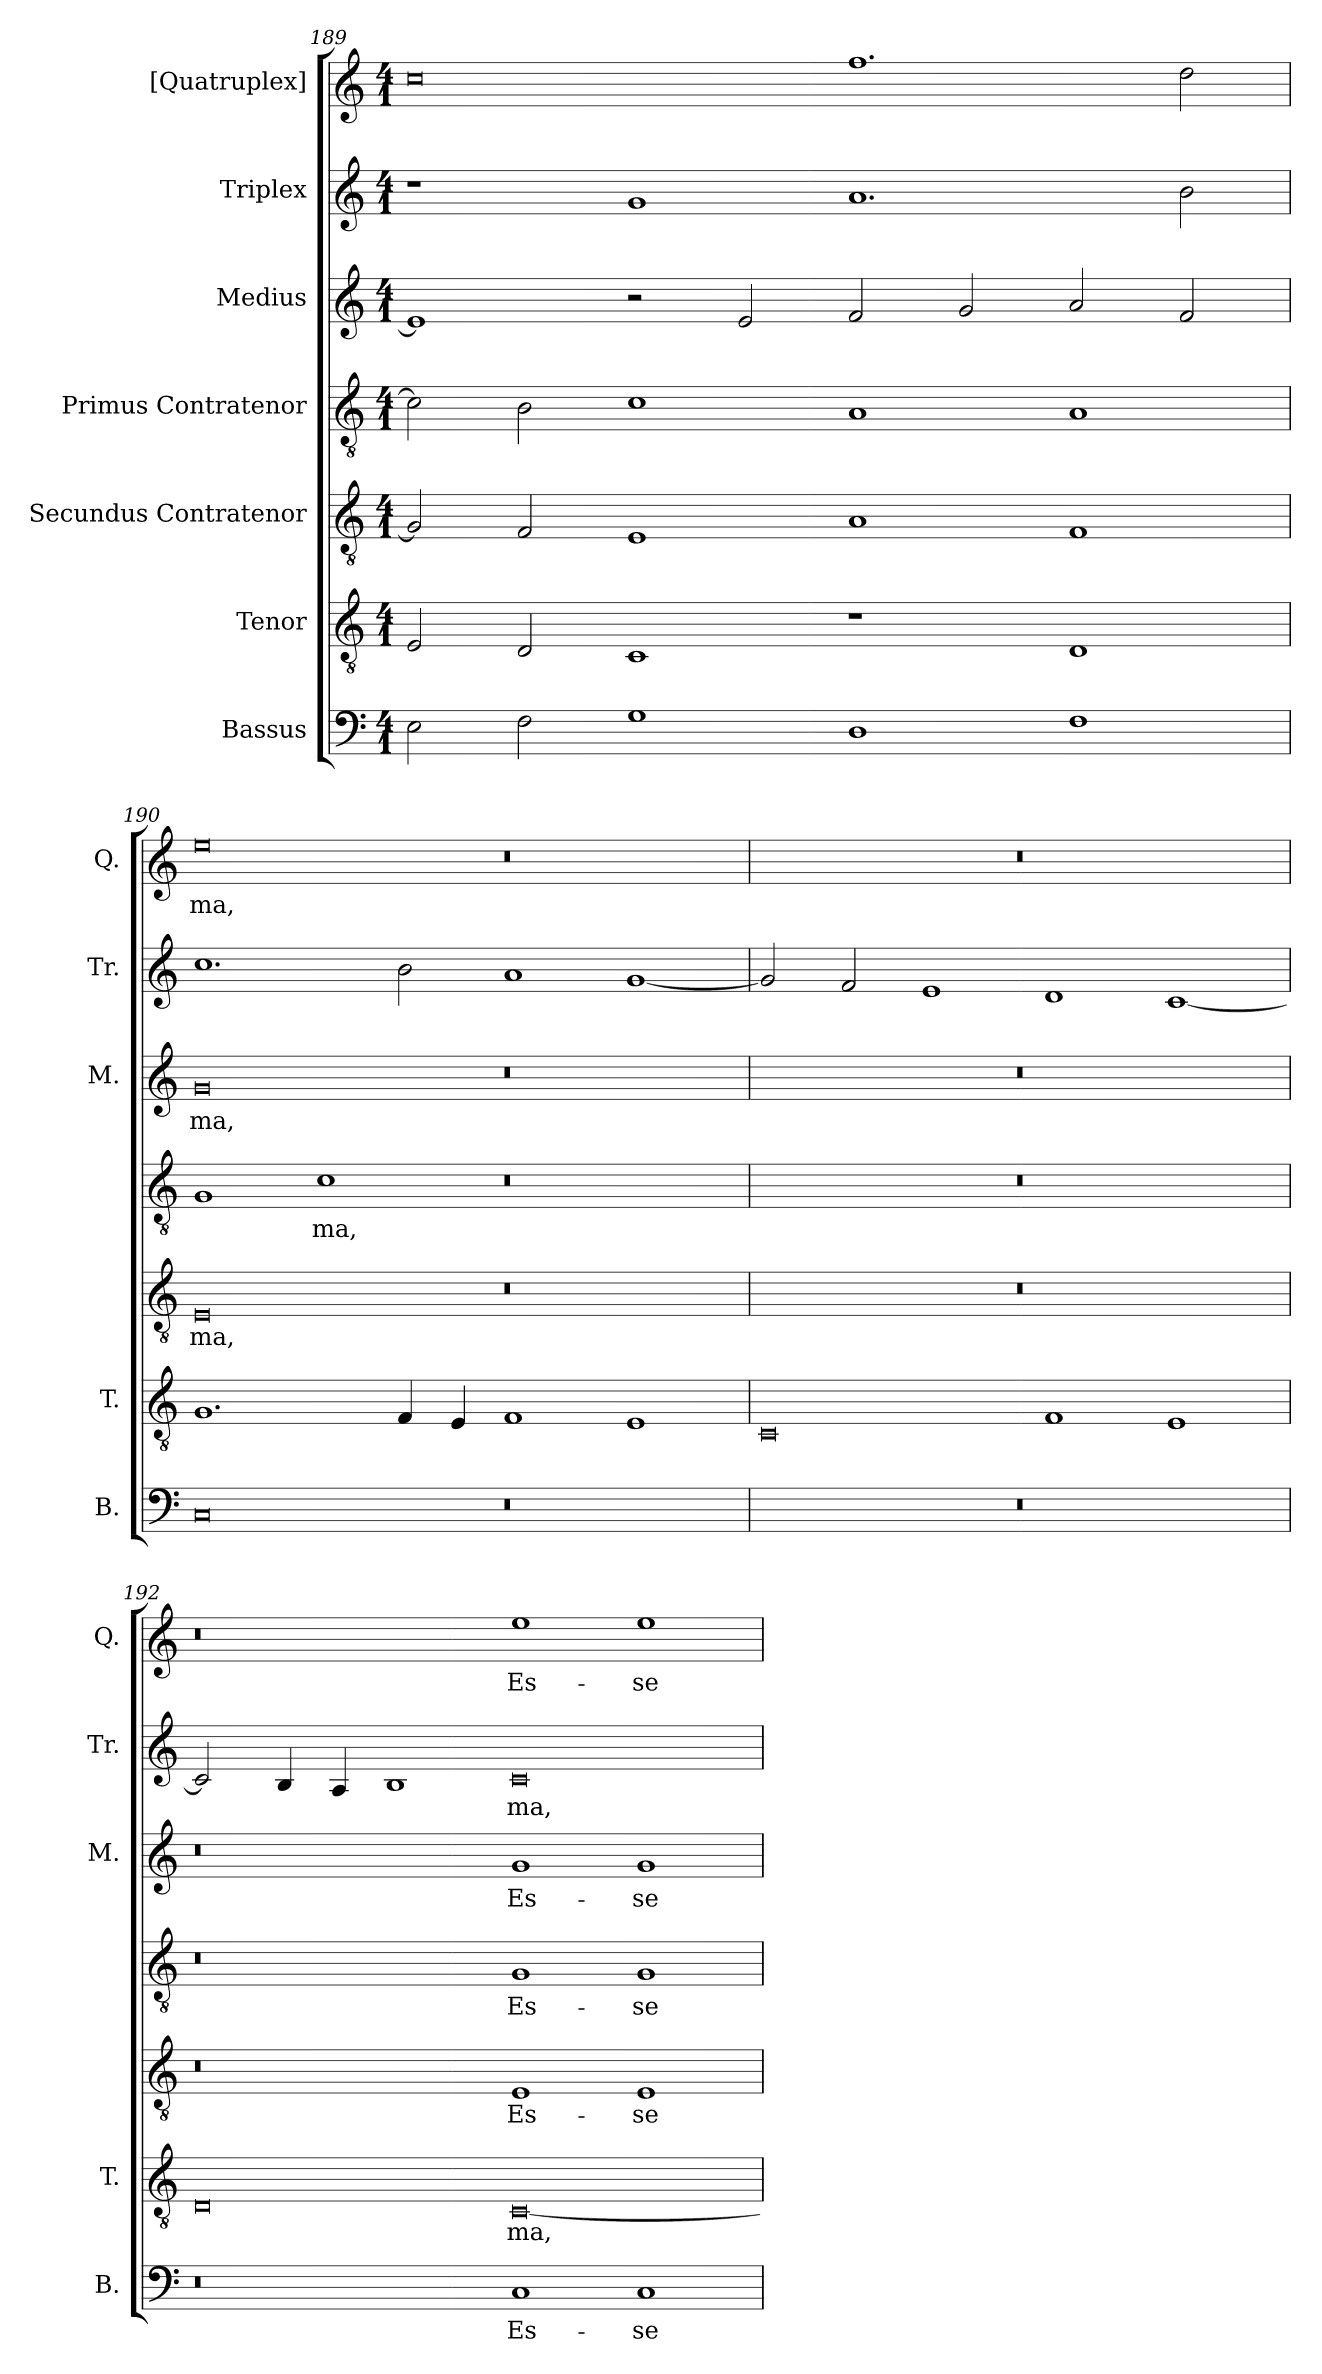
**kern	**text	**kern	**text	**kern	**text	**kern	**text	**kern	**text	**kern	**text	**kern	**text
*part7	*part7	*part6	*part6	*part5	*part5	*part4	*part4	*part3	*part3	*part2	*part2	*part1	*part1
*staff7	*staff7	*staff6	*staff6	*staff5	*staff5	*staff4	*staff4	*staff3	*staff3	*staff2	*staff2	*staff1	*staff1
*I"Bassus	*	*I"Tenor	*	*I"Secundus Contratenor	*	*I"Primus Contratenor	*	*I"Medius	*	*I"Triplex	*	*I"[Quatruplex]	*
*I'B.	*	*I'T.	*	*	*	*	*	*I'M.	*	*I'Tr.	*	*I'Q.	*
!!LO:LB:g=z
*clefF4	*	*clefGv2	*	*clefGv2	*	*clefGv2	*	*clefG2	*	*clefG2	*	*clefG2	*
*	*	*ITrd7c12	*	*ITrd7c12	*	*ITrd7c12	*	*	*	*	*	*	*
*k[]	*	*k[]	*	*k[]	*	*k[]	*	*k[]	*	*k[]	*	*k[]	*
*C:	*	*C:	*	*C:	*	*C:	*	*C:	*	*C:	*	*C:	*
*M4/1	*	*M4/1	*	*M4/1	*	*M4/1	*	*M4/1	*	*M4/1	*	*M4/1	*
=189	=189	=189	=189	=189	=189	=189	=189	=189	=189	=189	=189	=189	=189
2Ei\	.	2EEi/	.	2GGi/]	.	2Ci\]	.	1ei]	.	1r	.	0cci	.
2Fi\	.	2DDi/	.	2FFi/	.	2BBi\	.	.	.	.	.	.	.
1Gi	.	1CCi	.	1EEi	.	1Ci	.	2r	.	1gi	.	.	.
.	.	.	.	.	.	.	.	2ei/	.	.	.	.	.
1Di	.	1r	.	1AAi	.	1AAi	.	2fi/	.	1.ai	.	1.ffi	.
.	.	.	.	.	.	.	.	2gi/	.	.	.	.	.
1Fi	.	1DDi	.	1FFi	.	1AAi	.	2ai/	.	.	.	.	.
.	.	.	.	.	.	.	.	2fi/	.	2bi\	.	2ddi\	.
=190	=190	=190	=190	=190	=190	=190	=190	=190	=190	=190	=190	=190	=190
!	!	!	!	!	!LO:LY:b:color=#000000	!	!	!	!	!	!	!	!
!	!	!	!	!	!	!	!	!	!LO:LY:b:color=#000000	!	!	!	!
!	!	!	!	!	!	!	!	!	!	!	!	!	!LO:LY:b:color=#000000
0Ci	.	1.GGi	.	0EEi	-ma,	1GGi	.	0gi	-ma,	1.cci	.	0eei	-ma,
!	!	!	!	!	!	!	!LO:LY:b:color=#000000	!	!	!	!	!	!
.	.	.	.	.	.	1Ci	-ma,	.	.	.	.	.	.
.	.	4FFi/	.	.	.	.	.	.	.	2bi\	.	.	.
.	.	4EEi/	.	.	.	.	.	.	.	.	.	.	.
0r	.	1FFi	.	0r	.	0r	.	0r	.	1ai	.	0r	.
.	.	1EEi	.	.	.	.	.	.	.	[<1gi	.	.	.
=191	=191	=191	=191	=191	=191	=191	=191	=191	=191	=191	=191	=191	=191
!LO:N:vis=1	!	!	!	!LO:N:vis=1	!	!LO:N:vis=1	!	!LO:N:vis=1	!	!	!	!LO:N:vis=1	!
00r	.	0CCi	.	00r	.	00r	.	00r	.	2gi/]	.	00r	.
.	.	.	.	.	.	.	.	.	.	2fi/	.	.	.
.	.	.	.	.	.	.	.	.	.	1ei	.	.	.
.	.	1FFi	.	.	.	.	.	.	.	1di	.	.	.
.	.	1EEi	.	.	.	.	.	.	.	[<1ci	.	.	.
!!LO:PB:g=z
=192	=192	=192	=192	=192	=192	=192	=192	=192	=192	=192	=192	=192	=192
0r	.	0DDi	.	0r	.	0r	.	0r	.	2ci/]	.	0r	.
.	.	.	.	.	.	.	.	.	.	4Bi/	.	.	.
.	.	.	.	.	.	.	.	.	.	4Ai/	.	.	.
.	.	.	.	.	.	.	.	.	.	1Bi	.	.	.
!	!LO:LY:b:color=#000000	!	!	!	!	!	!	!	!	!	!	!	!
!	!	!	!LO:LY:b:color=#000000	!	!	!	!	!	!	!	!	!	!
!	!	!	!	!	!LO:LY:b:color=#000000	!	!	!	!	!	!	!	!
!	!	!	!	!	!	!	!LO:LY:b:color=#000000	!	!	!	!	!	!
!	!	!	!	!	!	!	!	!	!LO:LY:b:color=#000000	!	!	!	!
!	!	!	!	!	!	!	!	!	!	!	!LO:LY:b:color=#000000	!	!
!	!	!	!	!	!	!	!	!	!	!	!	!	!LO:LY:b:color=#000000
1Ci	Es-	[<0CCi	-ma,	1EEi	Es-	1GGi	Es-	1gi	Es-	0ci	-ma,	1eei	Es-
!	!LO:LY:b:color=#000000	!	!	!	!	!	!	!	!	!	!	!	!
!	!	!	!	!	!LO:LY:b:color=#000000	!	!	!	!	!	!	!	!
!	!	!	!	!	!	!	!LO:LY:b:color=#000000	!	!	!	!	!	!
!	!	!	!	!	!	!	!	!	!LO:LY:b:color=#000000	!	!	!	!
!	!	!	!	!	!	!	!	!	!	!	!	!	!LO:LY:b:color=#000000
1Ci	-se	.	.	1EEi	-se	1GGi	-se	1gi	-se	.	.	1eei	-se
=	=	=	=	=	=	=	=	=	=	=	=	=	=
*-	*-	*-	*-	*-	*-	*-	*-	*-	*-	*-	*-	*-	*-
